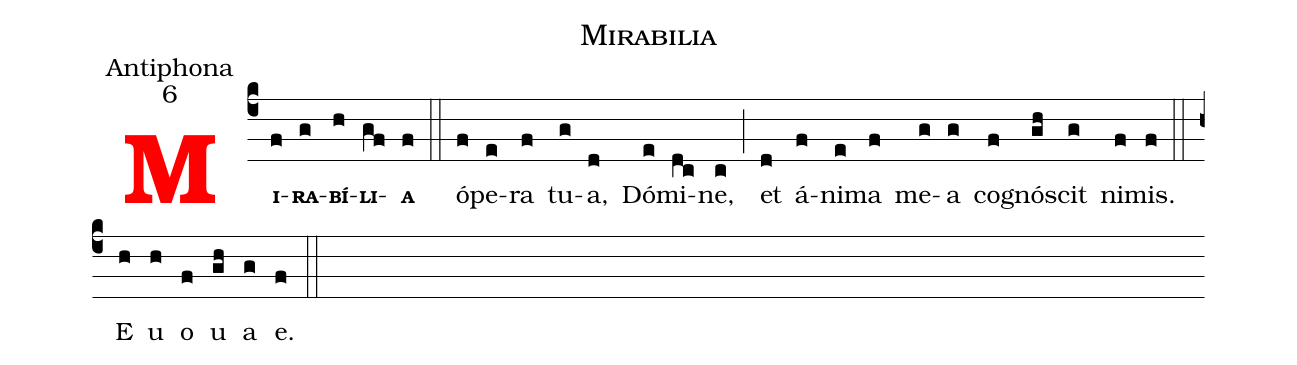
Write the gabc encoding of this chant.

name:Mirabilia;
office-part:Antiphona;
mode:6;
%%
<v>\bf\textcolor{red}{M}</v><v>\bf\scriptsize{I}</v>(c4f)<v>\bf\scriptsize{RA}</v>(g)<v>\bf\scriptsize{BÍ}</v>(h)<v>\bf\scriptsize{LI}</v>(gf)<v>\bf\scriptsize{A}</v>(f) (::)
ó(f)pe(e)ra(f) tu(g)a,(d) Dó(e)mi(dc)ne,(c) (;) et(d) á(f)ni(e)ma(f) me(g)a(g) co(f)gnó(gh)scit(g) ni(f)mis.(f) (::)
 E(h) u(h) o(f) u(gh) a(g) e.(f) (::)
